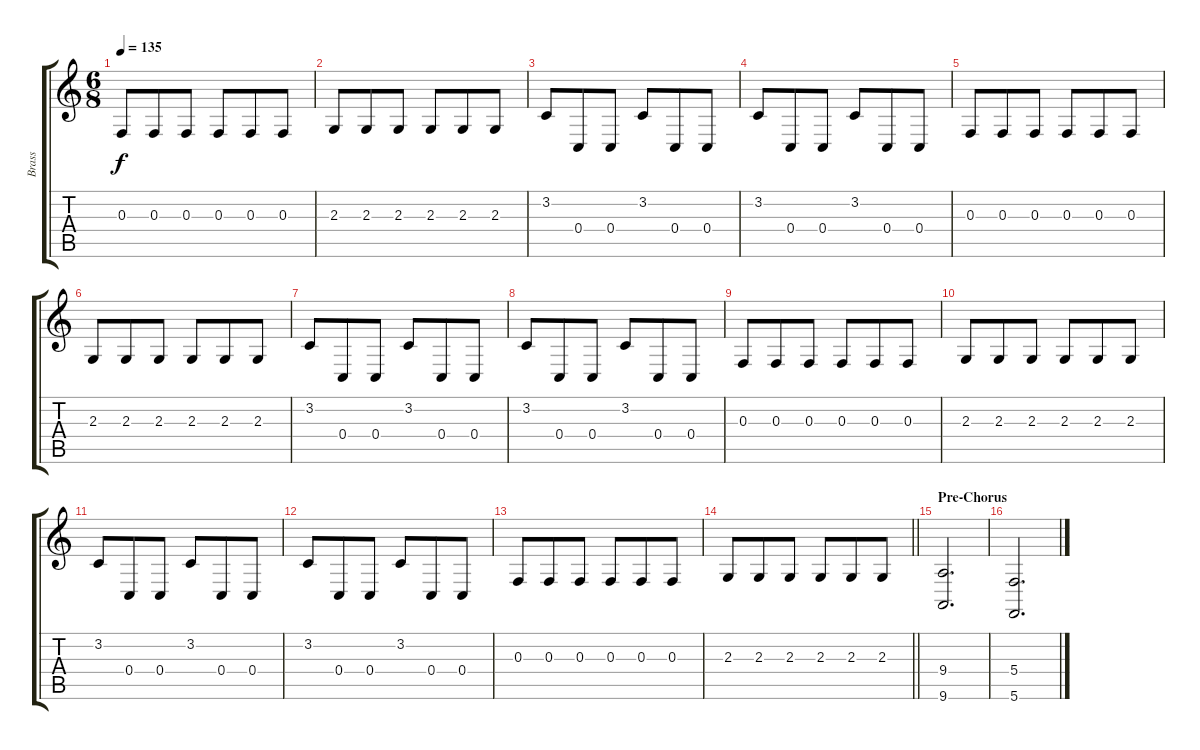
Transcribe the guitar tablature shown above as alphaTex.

\track ("Brass" "Brass") {instrument brasssection}
\staff {score tabs}
\tuning (D4 A3 F3 C3 G2 C2) {hide}
\ts (6 8)
\tempo 135
\clef g2
\ks c
0.3.8{dy f} 0.3.8 0.3.8 0.3.8 0.3.8 0.3.8 |
2.3.8 2.3.8 2.3.8 2.3.8 2.3.8 2.3.8 |
3.2.8 0.4.8 0.4.8 3.2.8 0.4.8 0.4.8 |
3.2.8 0.4.8 0.4.8 3.2.8 0.4.8 0.4.8 |
0.3.8 0.3.8 0.3.8 0.3.8 0.3.8 0.3.8 |
2.3.8 2.3.8 2.3.8 2.3.8 2.3.8 2.3.8 |
3.2.8 0.4.8 0.4.8 3.2.8 0.4.8 0.4.8 |
3.2.8 0.4.8 0.4.8 3.2.8 0.4.8 0.4.8 |
0.3.8 0.3.8 0.3.8 0.3.8 0.3.8 0.3.8 |
2.3.8 2.3.8 2.3.8 2.3.8 2.3.8 2.3.8 |
3.2.8 0.4.8 0.4.8 3.2.8 0.4.8 0.4.8 |
3.2.8 0.4.8 0.4.8 3.2.8 0.4.8 0.4.8 |
0.3.8 0.3.8 0.3.8 0.3.8 0.3.8 0.3.8 |
\barLineRight lightlight
2.3.8 2.3.8 2.3.8 2.3.8 2.3.8 2.3.8 |
\section ("" "Pre-Chorus")
(9.4 9.6).2{d volume 14} |
(5.4 5.6).2{d}
